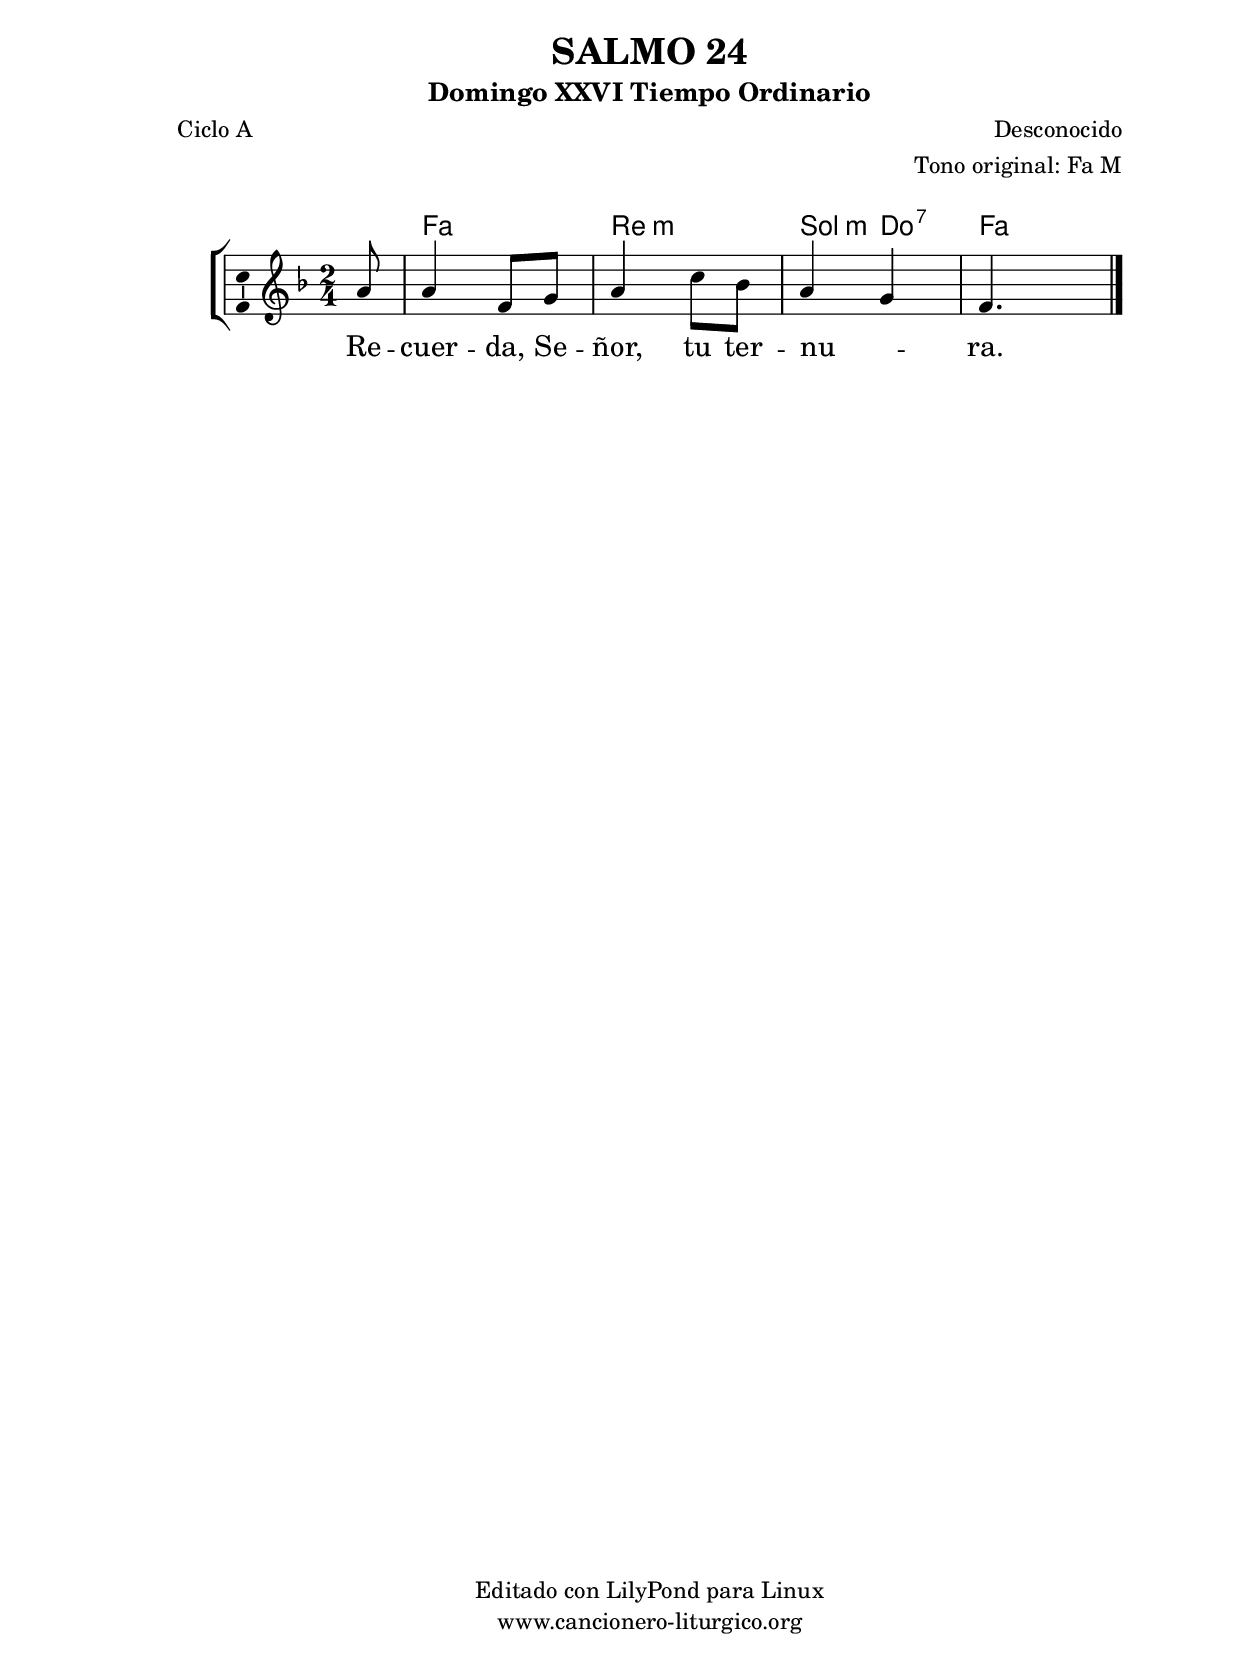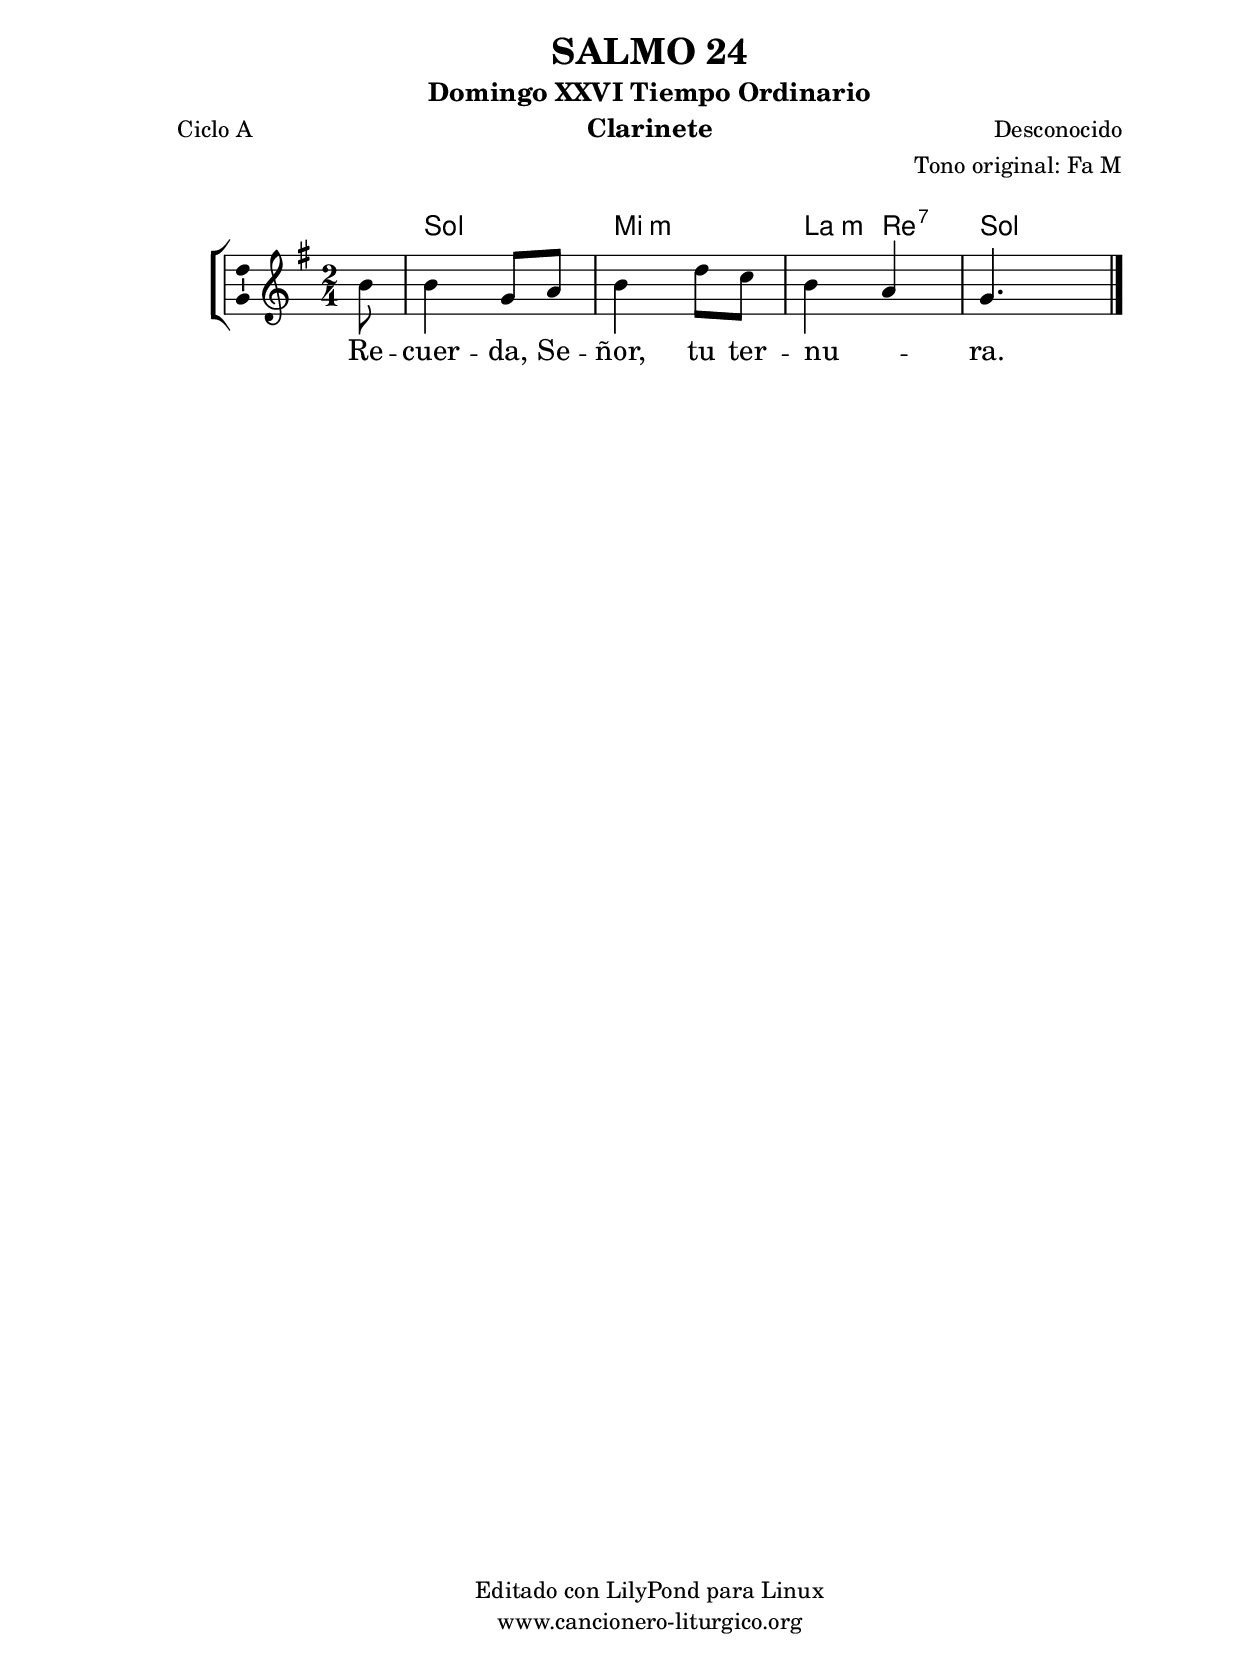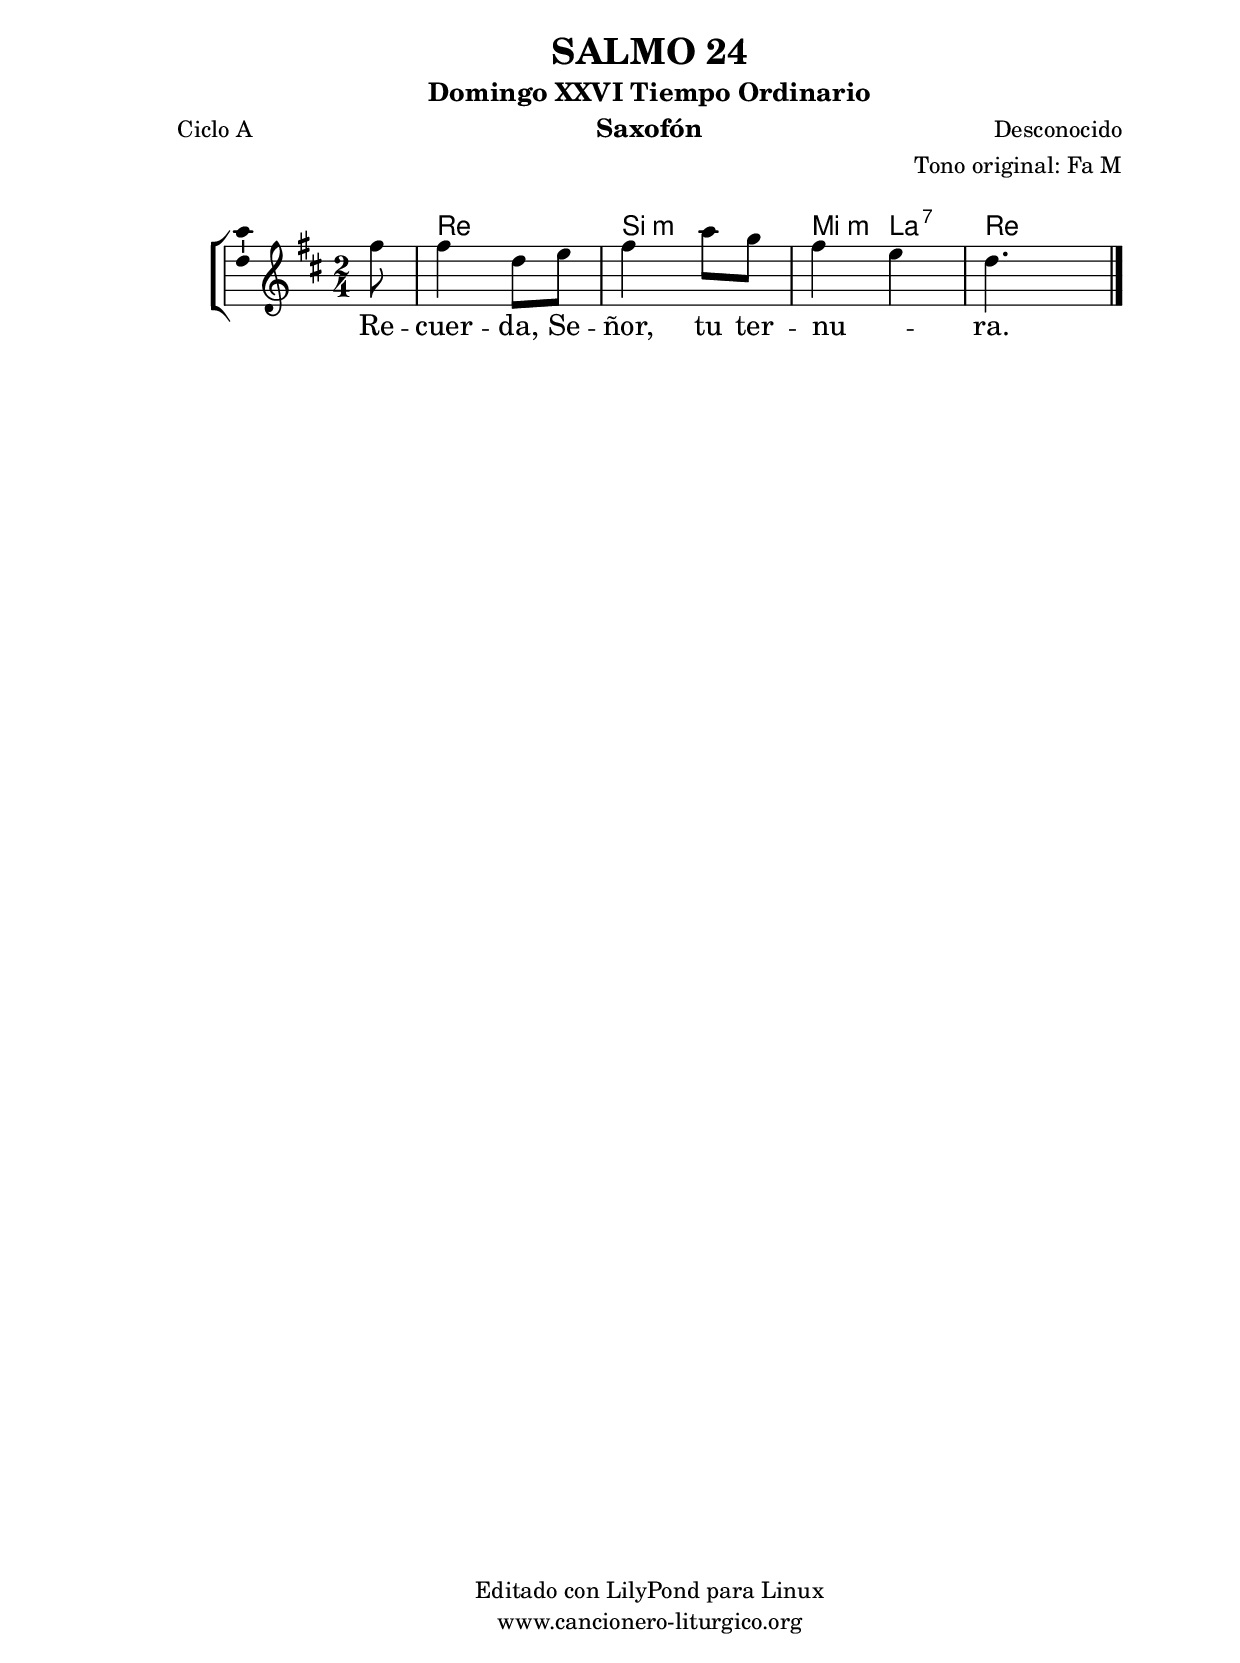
%
%para convertir .midi en .wav:
%timidity filename.midi -Ow -o finename.wav
%
%
%Para convertir de .wav a .mp3:
%lame -h -m j filename.wav
%
%
%para escuchar el midi:
%timidity nombrefichero.midi
%


%versión de lilypond para la que se ha escrito esta partitura:
\version "2.16.0"

	%Tamaño papel
	#(set-default-paper-size "a4")
	%Tamaño partitura
	#(set-global-staff-size 20)
	%No responde al pulsar sobre una nota
	#(ly:set-option 'point-and-click #f)

%parámetros del encabezamiento:
\header {
	title = "SALMO 24"
	subtitle = "Domingo XXVI Tiempo Ordinario"
	composer = "Desconocido"
	poet = "Ciclo A"
	meter = ""
	arranger = "Tono original: Fa M"
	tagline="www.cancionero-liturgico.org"
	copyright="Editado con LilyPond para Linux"
	}

%parámetros asociados al papel:
\paper  {
	oddHeaderMarkup = \markup {\fill-line { \on-the-fly #not-first-page \fromproperty #'header:title \on-the-fly #not-first-page \fromproperty #'header:composer }}
	evenHeaderMarkup = \markup {\fill-line { \fromproperty #'header:composer \fromproperty #'header:title }}
	#(set-paper-size "a4")
	print-page-number = ##f
	first-page-number = 1
	print-first-page-number = ##f
%	head-separation = 3.0 \cm
	top-margin = 2.0 \cm
	bottom-margin = 0.5\cm
%%%	bottom-margin = -1.0\cm
	left-margin = 3.0 \cm
	line-width = 16.0 \cm 
	indent = 8\mm
	interscoreline = 2.\mm
	between-system-space = 15\mm
%	para que las partituras no llenen la hoja:
	ragged-bottom = ##t
%	idem para la última hoja:
	ragged-last-bottom = ##f
%	para que las partituras llenen el ancho del papel:
	ragged-last = ##f
	after-title-space = 2.5 \cm
%page-count=1
%system-count=8

	%Flexible Vertical Spacing
%	markup-markup-spacing =
%	#'((basic-distance . 15) (minimum-distance . 15) (padding . 3))
	markup-system-spacing =
	#'((basic-distance . 15) (minimum-distance . 15) (padding . 3))
	system-system-spacing =
	#'((basic-distance . 15) (minimum-distance . 15) (padding . 3))
	score-system-spacing =
	#'((basic-distance . 15) (minimum-distance . 15) (padding . 5))
%	top-system-spacing = % header
%	#'((basic-distance . 8) (minimum-distance . 0) (padding . 3))
%	top-markup-spacing =
%	#'((basic-distance . 20) (minimum-distance . 20) (padding . 3))
	last-bottom-spacing = % footer
	#'((basic-distance . 5) (minimum-distance . 5) (padding . 3))
%	score-markup-spacing =
%	#'((basic-distance . 16) (minimum-distance . 13) (padding . 3))

	}


%parámetros que afectan a toda la partitura:
global =  {
	%clave de sol (G):
	\clef G
	%armadura:
%	\transpose ees c
	\key f \major
	\tempo 4=80
	\set Score.tempoHideNote = ##t
	}


acordes = {
	\italianChords
	\chordmode {
%	\transpose ees c
{

s8
f2 d:m g4:m c:7 f2

	}
	}
}

melodia = 
%\transpose ees c
{
	\relative c''{
	\time 2/4
%	\partial 4*1

\partial8 a8
a4 f8 g
a4 c8 bes
a4 g
f4. s8

	\bar "|."
	}
	}


texto = \lyricmode {
Re -- cuer -- da, Se -- ñor, tu ter -- nu -- _ ra.
	}


acordesStaff = \context ChordNames = acordesStaff <<
	\set chordChanges = ##t
	\acordes
	>>


vozStaff = \context Voice = vozStaff
\with {\consists "Ambitus_engraver"}
<<
%	\set Staff.instrumentName = ""
%	\set Staff.shortInstrumentName = ""
%	\set Staff.midiInstrument = #"clarinet"
%	\set Staff.midiInstrument = #"cello"
%	\set Staff.midiInstrument = #"flute"
	\set Staff.midiInstrument = #"electric guitar (jazz)"
%	\set Staff.midiInstrument = #"english horn"
%	\set Staff.midiInstrument = #"violin"
%	\set Staff.midiInstrument = #"glockenspiel"
	\set Staff.midiMinimumVolume = #0.7
	\set Staff.midiMaximumVolume = #0.9
	\global
	\melodia
	>>


textoStaff = \context Lyrics = textoStaff <<
	\lyricsto vozStaff \texto
	>>

\book {
	\score {
		\context ChoirStaff {
			\override StaffGroup.SystemStartBracket #'collapse-height = #1
			\override Score.SystemStartBar #'collapse-height = #1
			<<
			\acordesStaff
			\vozStaff
			\textoStaff
			>>
			}
		\layout {
	    		\context {
				\Lyrics
				\override LyricText #'font-size = #2
				}
	   		 \context {
				\Score
				%fontSize = #3
				\override StaffSymbol #'staff-space = #(magstep +3)
				%\override Beam #'thickness = #0.55
				%\override SpacingSpanner #'spacing-increment = #1.0
				%\override Slur #'height-limit = #1.5
				}
			}
		}
	\score {
		\unfoldRepeats
		\context ChoirStaff {
			<<
			\acordesStaff
			\vozStaff
			>>
			}
		\midi {
	  		\context {
	  			\Score
				tempoWholesPerMinute = #(ly:make-moment 70 4)
				}
			}
		}
	}

%Partitura para clarinete
#(define output-suffix "C")
\book {
	\header{
		instrument = "Clarinete"
		}
	\score {
		\context ChoirStaff {
			\override StaffGroup.SystemStartBracket #'collapse-height = #1
			\override Score.SystemStartBar #'collapse-height = #1
\transpose c d
			<<
			\acordesStaff
			\vozStaff
			\textoStaff
			>>
			}
		\layout {
	    		\context {
				\Lyrics
				\override LyricText #'font-size = #2
				}
	   		 \context {
				\Score
				%fontSize = #3
				\override StaffSymbol #'staff-space = #(magstep +3)
				%\override Beam #'thickness = #0.55
				%\override SpacingSpanner #'spacing-increment = #1.0
				%\override Slur #'height-limit = #1.5
				}
			}
		}
	}

%Partitura para saxofón
#(define output-suffix "S")
\book {
	\header{
		instrument = "Saxofón"
		}
	\score {
		\context ChoirStaff {
			\override StaffGroup.SystemStartBracket #'collapse-height = #1
			\override Score.SystemStartBar #'collapse-height = #1
\transpose c a
			<<
			\acordesStaff
			\vozStaff
			\textoStaff
			>>
			}
		\layout {
	    		\context {
				\Lyrics
				\override LyricText #'font-size = #2
				}
	   		 \context {
				\Score
				%fontSize = #3
				\override StaffSymbol #'staff-space = #(magstep +3)
				%\override Beam #'thickness = #0.55
				%\override SpacingSpanner #'spacing-increment = #1.0
				%\override Slur #'height-limit = #1.5
				}
			}
		}
	}

